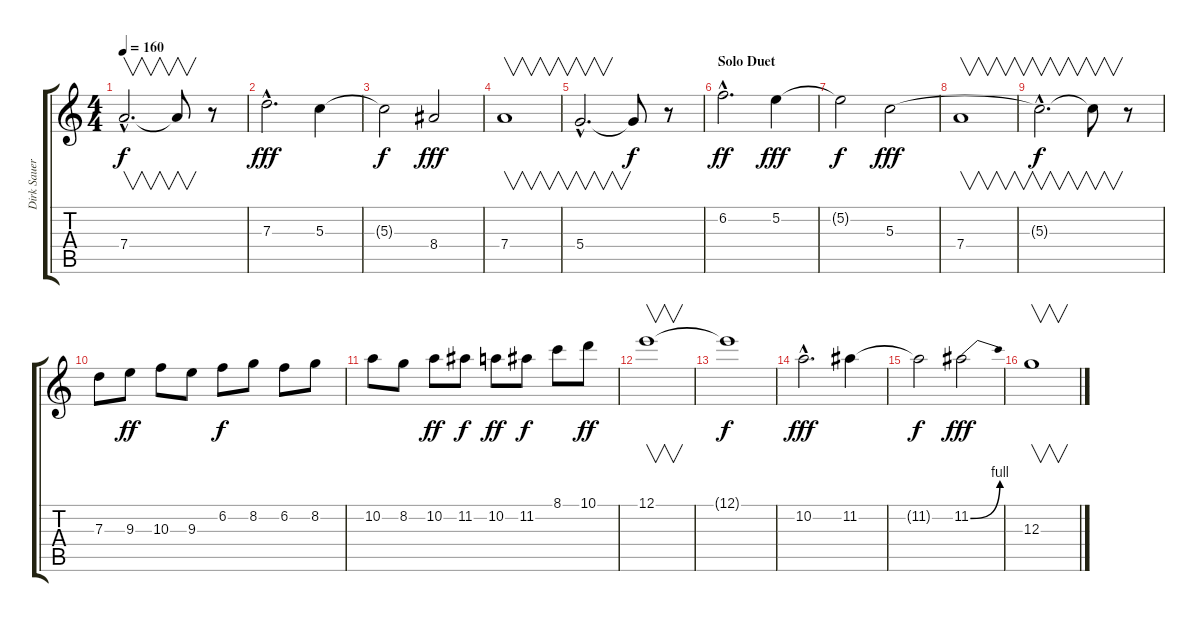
\track ("Dirk Sauer" "Dirk Sauer") {instrument distortionguitar}
\staff {score tabs}
\tuning (E4 B3 G3 D3 A2 E2) {hide}
\ts (4 4)
\tempo 160
\clef g2
\ks c
7.4{hac t}.2{v d dy f} 7.4{t}.8{v} r.8 |
7.3{hac}.2{d dy fff} 5.3.4 |
5.3{t}.2{dy f} 8.4.2{dy fff} |
7.4.1{v} |
5.4{hac}.2{v d} 5.4{t}.8{dy f} r.8 |
\section ("" "Solo Duet")
6.2{hac}.2{d dy ff volume 14} 5.2.4{dy fff} |
5.2{t}.2{dy f} 5.3.2{dy fff} |
7.4.1{v} |
5.3{hac t}.2{v d dy f} 5.3{t}.8{v} r.8 |
7.3.8 9.3.8{dy ff} 10.3.8 9.3.8 6.2.8{dy f} 8.2.8 6.2.8 8.2.8 |
10.2.8 8.2.8 10.2.8{dy ff} 11.2.8{dy f} 10.2.8{dy ff} 11.2.8{dy f} 8.1.8 10.1.8{dy ff} |
12.1.1{v} |
12.1{t}.1{dy f} |
10.2{hac}.2{d dy fff} 11.2.4 |
11.2{t}.2{dy f} 11.2{be (bend 0 0 60 4)}.2{dy fff} |
12.3.1{v}
